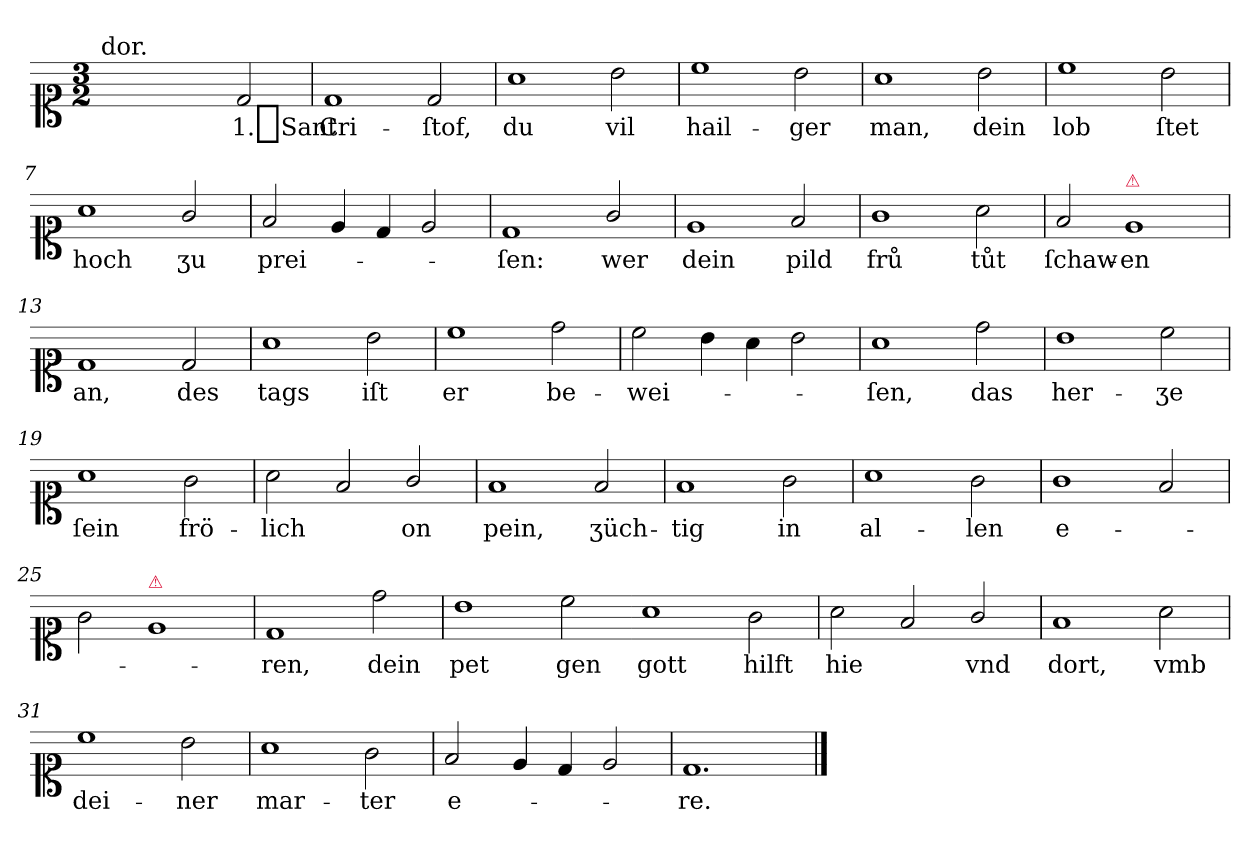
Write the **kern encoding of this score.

**kern	**text
*part1	*part1
*staff1	*staff1
*clefC1	*
*k[]	*
*D:dor	*
*M3/2	*
=1	=1
!LO:TX:a:t=dor.	!
2ryy	.
2ryy	.
2d	1._Sant
=2	=2
1d	Cri-
2d	-ſtof,
=3	=3
1a	du
2b	vil
=4	=4
1cc	hail-
2b	-ger
=5	=5
1a	man,
2b	dein
=6	=6
1cc	lob
2b	ſtet
=7	=7
1a	hoch
2g/	ʒu
=8	=8
2f	prei-
4e	.
4d	.
2e	.
=9	=9
1d	-ſen:
2g/	wer
=10	=10
1e	dein
2f	pild
=11	=11
1g	frů
2a	tůt
=12	=12
2f	ſchaw-
!LO:TX:a:color=crimson:t=⚠	!
1e	-en
=13	=13
1d	an,
2d	des
=14	=14
1a	tags
2b	iſt
=15	=15
1cc	er
2dd	be-
=16	=16
2cc	-wei-
4b	.
4a	.
2b	.
=17	=17
1a	-ſen,
2dd	das
=18	=18
1b	her-
2cc	-ʒe
=19	=19
1a	ſein
2g	frö-
=20	=20
2a	-lich
2f	.
2g/	on
=21	=21
1f	pein,
2f/	ʒüch-
=22	=22
1f	-tig
2g	in
=23	=23
1a	al-
2g	-len
=24	=24
1g	e-
2f	.
=25	=25
2g	.
!LO:TX:a:color=crimson:t=⚠	!
1e	.
=26	=26
1d	-ren,
2dd	dein
=27	=27
1b	pet
2cc	gen
=28-	=28-
1a	gott
2g	hilft
=29	=29
2a	hie
2f	.
2g/	vnd
=30	=30
1f	dort,
2a	vmb
=31	=31
1cc	dei-
2b	-ner
=32	=32
1a	mar-
2g	-ter
=33	=33
2f	e-
4e	.
4d	.
2e	.
=34	=34
1.d/	-re.
==	==
*-	*-
